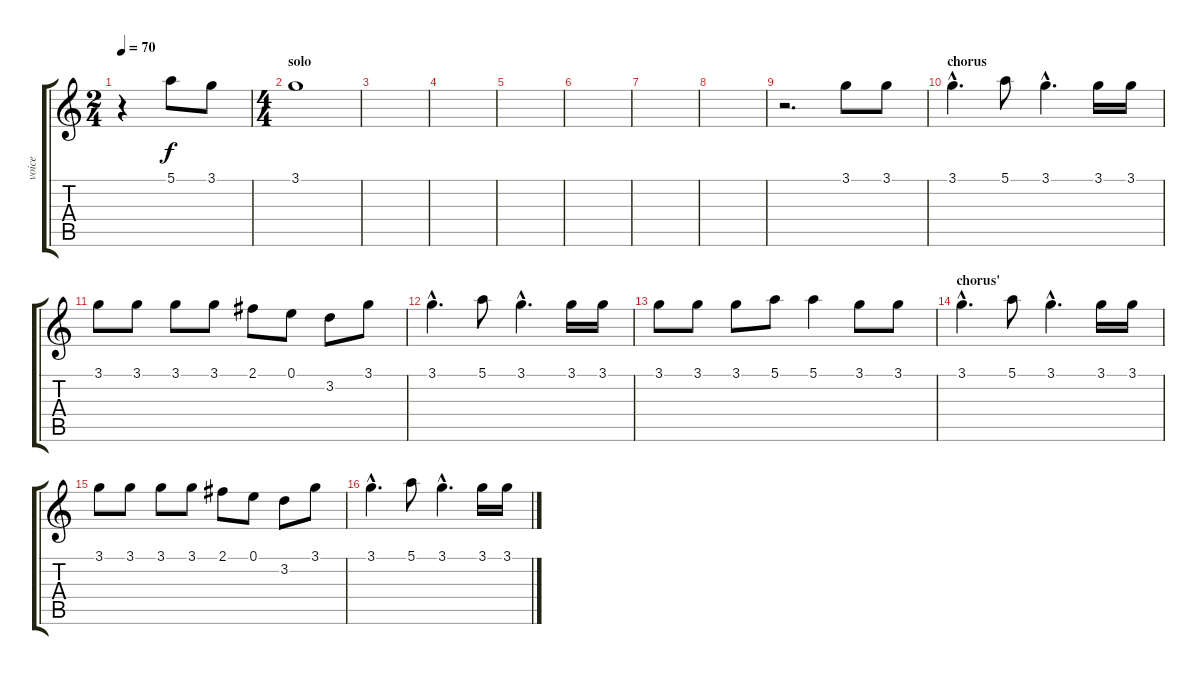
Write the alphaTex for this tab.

\track ("voice" "voice") {instrument stringensemble1}
\staff {score tabs}
\tuning (E5 B4 G4 D4 A3 E3) {hide}
\ts (2 4)
\tempo 70
\clef g2
\ks c
r.4{dy f} 5.1.8 3.1.8 |
\ts (4 4)
\section ("" "solo")
3.1.1 |
|
|
|
|
|
|
r.2{d} 3.1.8 3.1.8 |
\section ("" "chorus")
3.1{hac}.4{d} 5.1.8 3.1{hac}.4{d} 3.1.16 3.1.16 |
3.1.8 3.1.8 3.1.8 3.1.8 2.1.8 0.1.8 3.2.8 3.1.8 |
3.1{hac}.4{d} 5.1.8 3.1{hac}.4{d} 3.1.16 3.1.16 |
3.1.8 3.1.8 3.1.8 5.1.8 5.1.4 3.1.8 3.1.8 |
\section ("" "chorus'")
3.1{hac}.4{d} 5.1.8 3.1{hac}.4{d} 3.1.16 3.1.16 |
3.1.8 3.1.8 3.1.8 3.1.8 2.1.8 0.1.8 3.2.8 3.1.8 |
3.1{hac}.4{d} 5.1.8 3.1{hac}.4{d} 3.1.16 3.1.16
